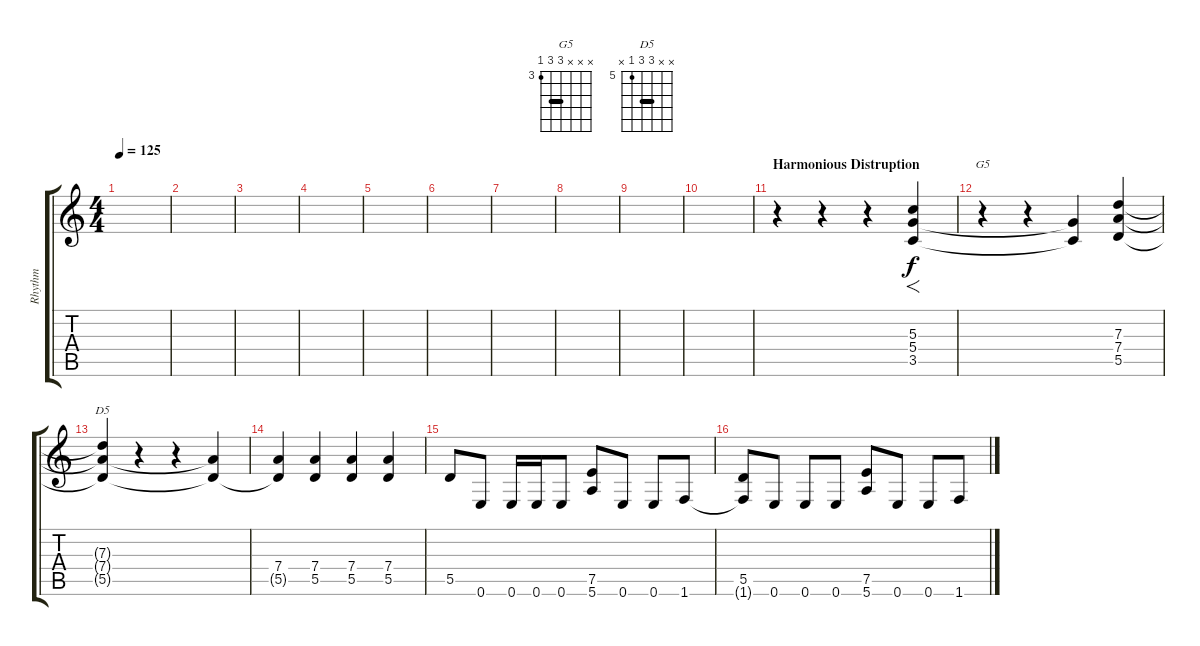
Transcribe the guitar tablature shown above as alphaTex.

\track ("Rhythm" "Rhythm") {instrument distortionguitar}
\staff {score tabs}
\tuning (E4 B3 G3 D3 A2 E2) {hide}
\chord ("G5" x x x 5 5 3) {firstfret 3 barre 5}
\chord ("D5" x x 7 7 5 x) {firstfret 5 barre 7}
\ts (4 4)
\tempo 125
\clef g2
\ks c
|
|
|
|
|
|
|
|
|
|
\section ("" "Harmonious Distruption")
r.4 r.4 r.4 (5.3 5.4 3.5).4{f} |
r.4{ch "G5"} r.4 (5.4{t} 3.5{t}).4 (7.3 7.4 5.5).4 |
(7.3{t} 7.4{t} 5.5{t}).4{ch "D5"} r.4 r.4 (7.4{t} 5.5{t}).4 |
(7.4 5.5{t}).4 (7.4 5.5).4 (7.4 5.5).4 (7.4 5.5).4 |
5.5.8 0.6.8 0.6.16 0.6.16 0.6.8 (7.5 5.6).8 0.6.8 0.6.8 1.6.8 |
(5.5 1.6{t}).8 0.6.8 0.6.8 0.6.8 (7.5 5.6).8 0.6.8 0.6.8 1.6.8
